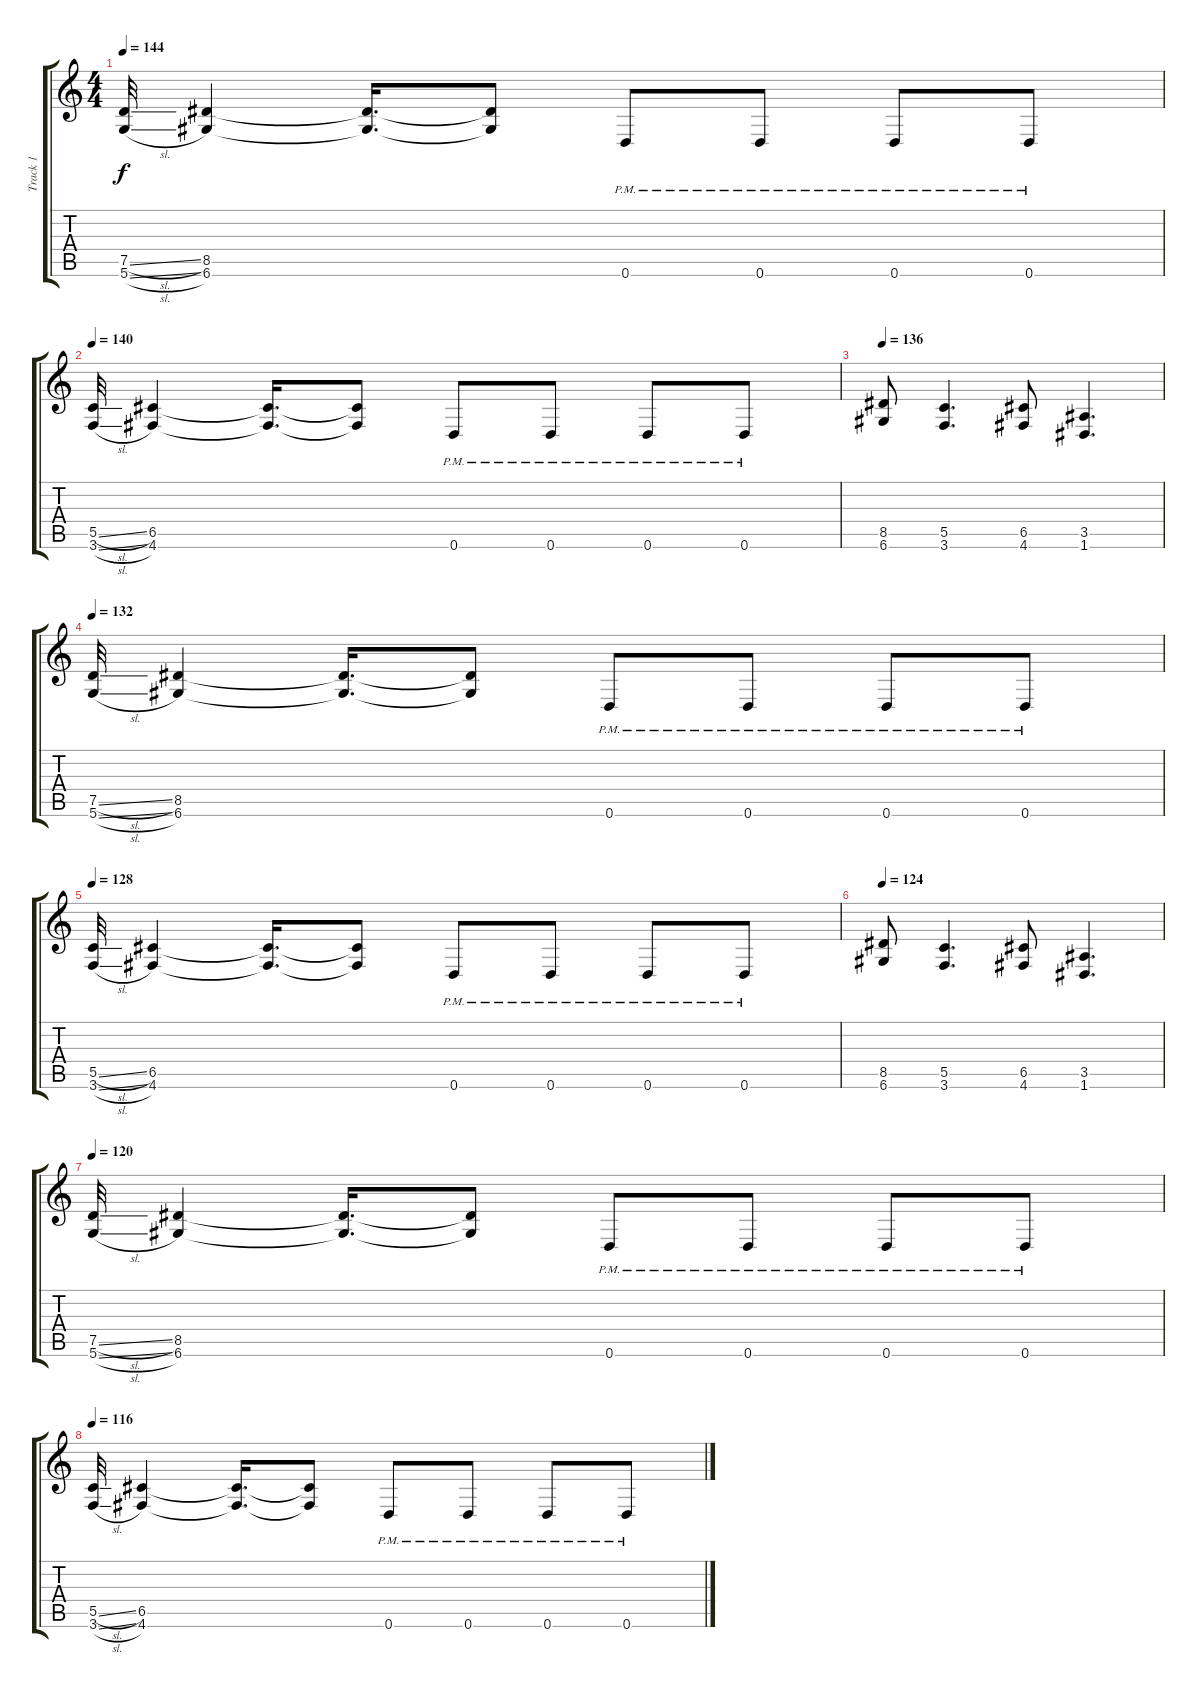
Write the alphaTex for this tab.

\track ("Track 1" "Track 1") {instrument overdrivenguitar}
\staff {score tabs}
\tuning (D4 A3 F3 C3 G2 D2) {hide}
\ts (4 4)
\tempo 144
\clef g2
\ks c
(7.5{sl} 5.6{sl}).32{dy f} (8.5 6.6).4 (8.5{t} 6.6{t}).16{d} (8.5{t} 6.6{t}).8 0.6{pm}.8 0.6{pm}.8 0.6{pm}.8 0.6{pm}.8 |
\tempo 140
(5.5{sl} 3.6{sl}).32 (6.5 4.6).4 (6.5{t} 4.6{t}).16{d} (6.5{t} 4.6{t}).8 0.6{pm}.8 0.6{pm}.8 0.6{pm}.8 0.6{pm}.8 |
\tempo 136
(8.5 6.6).8 (5.5 3.6).4{d} (6.5 4.6).8 (3.5 1.6).4{d} |
\tempo 132
(7.5{sl} 5.6{sl}).32 (8.5 6.6).4 (8.5{t} 6.6{t}).16{d} (8.5{t} 6.6{t}).8 0.6{pm}.8 0.6{pm}.8 0.6{pm}.8 0.6{pm}.8 |
\tempo 128
(5.5{sl} 3.6{sl}).32 (6.5 4.6).4 (6.5{t} 4.6{t}).16{d} (6.5{t} 4.6{t}).8 0.6{pm}.8 0.6{pm}.8 0.6{pm}.8 0.6{pm}.8 |
\tempo 124
(8.5 6.6).8 (5.5 3.6).4{d} (6.5 4.6).8 (3.5 1.6).4{d} |
\tempo 120
(7.5{sl} 5.6{sl}).32 (8.5 6.6).4 (8.5{t} 6.6{t}).16{d} (8.5{t} 6.6{t}).8 0.6{pm}.8 0.6{pm}.8 0.6{pm}.8 0.6{pm}.8 |
\tempo 116
(5.5{sl} 3.6{sl}).32 (6.5 4.6).4 (6.5{t} 4.6{t}).16{d} (6.5{t} 4.6{t}).8 0.6{pm}.8 0.6{pm}.8 0.6{pm}.8 0.6{pm}.8
